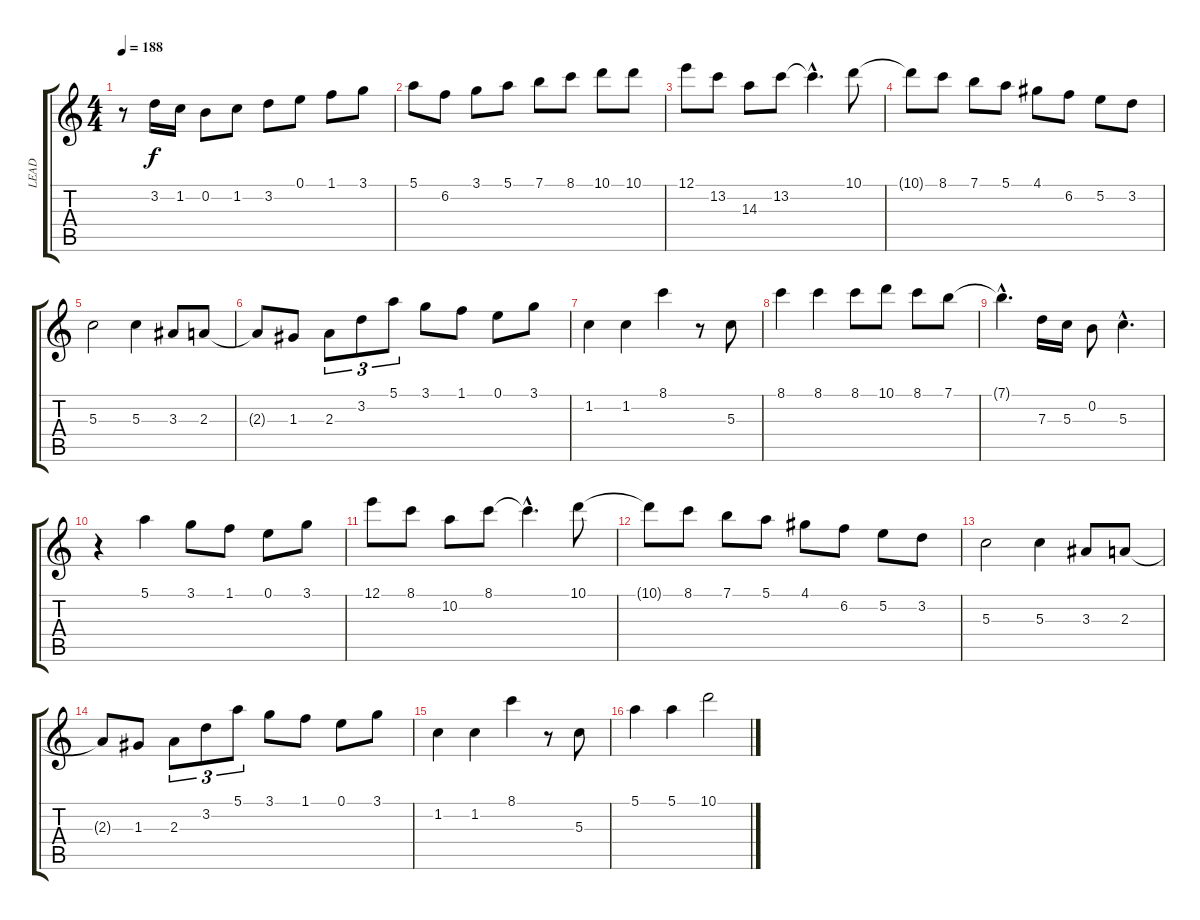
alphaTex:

\track ("LEAD" "LEAD") {instrument electricguitarjazz}
\staff {score tabs}
\tuning (E4 B3 G3 D3 A2 E2) {hide}
\ts (4 4)
\tempo 188
\clef g2
\ks c
r.8{dy f} 3.2.16 1.2.16 0.2.8 1.2.8 3.2.8 0.1.8 1.1.8 3.1.8 |
5.1.8 6.2.8 3.1.8 5.1.8 7.1.8 8.1.8 10.1.8 10.1.8 |
12.1.8 13.2.8 14.3.8 13.2.8 13.2{hac t}.4{d} 10.1.8 |
10.1{t}.8 8.1.8 7.1.8 5.1.8 4.1.8 6.2.8 5.2.8 3.2.8 |
5.3.2 5.3.4 3.3.8 2.3.8 |
2.3{t}.8 1.3.8 2.3.8{tu (3 2)} 3.2.8{tu (3 2)} 5.1.8{tu (3 2)} 3.1.8 1.1.8 0.1.8 3.1.8 |
1.2.4 1.2.4 8.1.4 r.8 5.3.8 |
8.1.4 8.1.4 8.1.8 10.1.8 8.1.8 7.1.8 |
7.1{hac t}.4{d} 7.3.16 5.3.16 0.2.8 5.3{hac}.4{d} |
r.4 5.1.4 3.1.8 1.1.8 0.1.8 3.1.8 |
12.1.8 8.1.8 10.2.8 8.1.8 8.1{hac t}.4{d} 10.1.8 |
10.1{t}.8 8.1.8 7.1.8 5.1.8 4.1.8 6.2.8 5.2.8 3.2.8 |
5.3.2 5.3.4 3.3.8 2.3.8 |
2.3{t}.8 1.3.8 2.3.8{tu (3 2)} 3.2.8{tu (3 2)} 5.1.8{tu (3 2)} 3.1.8 1.1.8 0.1.8 3.1.8 |
1.2.4 1.2.4 8.1.4 r.8 5.3.8 |
5.1.4 5.1.4 10.1.2
